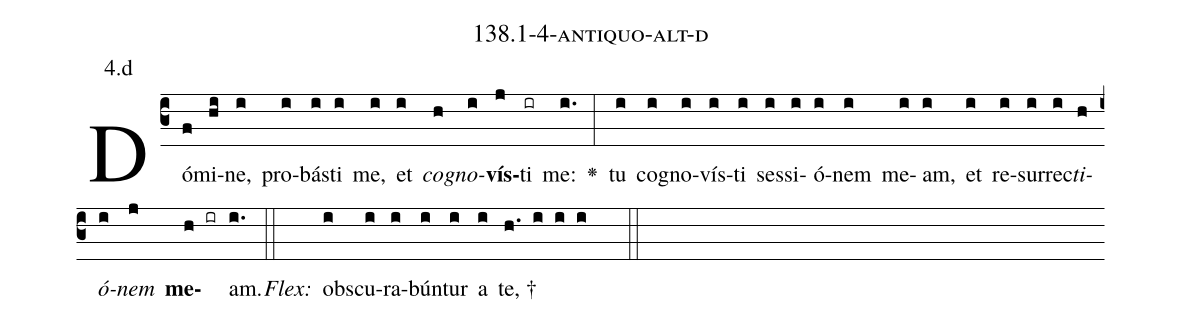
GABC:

name: 138.1-4-antiquo-alt-d;
annotation: 4.d;
%%
(c3)Dó(f)mi(hi)ne,(i) pro(i)bás(i)ti(i) me,(i) et(i) <i>co</i>(h)<i>gno</i>(i)<b>vís</b>(j)ti(ir) me:(i.) <v>\greheightstar</v>(:) tu(i) co(i)gno(i)vís(i)ti(i) ses(i)si(i)ó(i)nem(i) me(i)am,(i) et(i) re(i)sur(i)rec(i)<i>ti</i>(h)<i>ó</i>(i)<i>nem</i>(j) <b>me</b>(h ir)am.(i.) (::)
<i>Flex:</i>()  obs(i)cu(i)ra(i)bún(i)tur(i) a(i) te, †(h. i i i  ::)

%E(i) u(h) o(i) u(j) a(h) e.(i.) (::)
